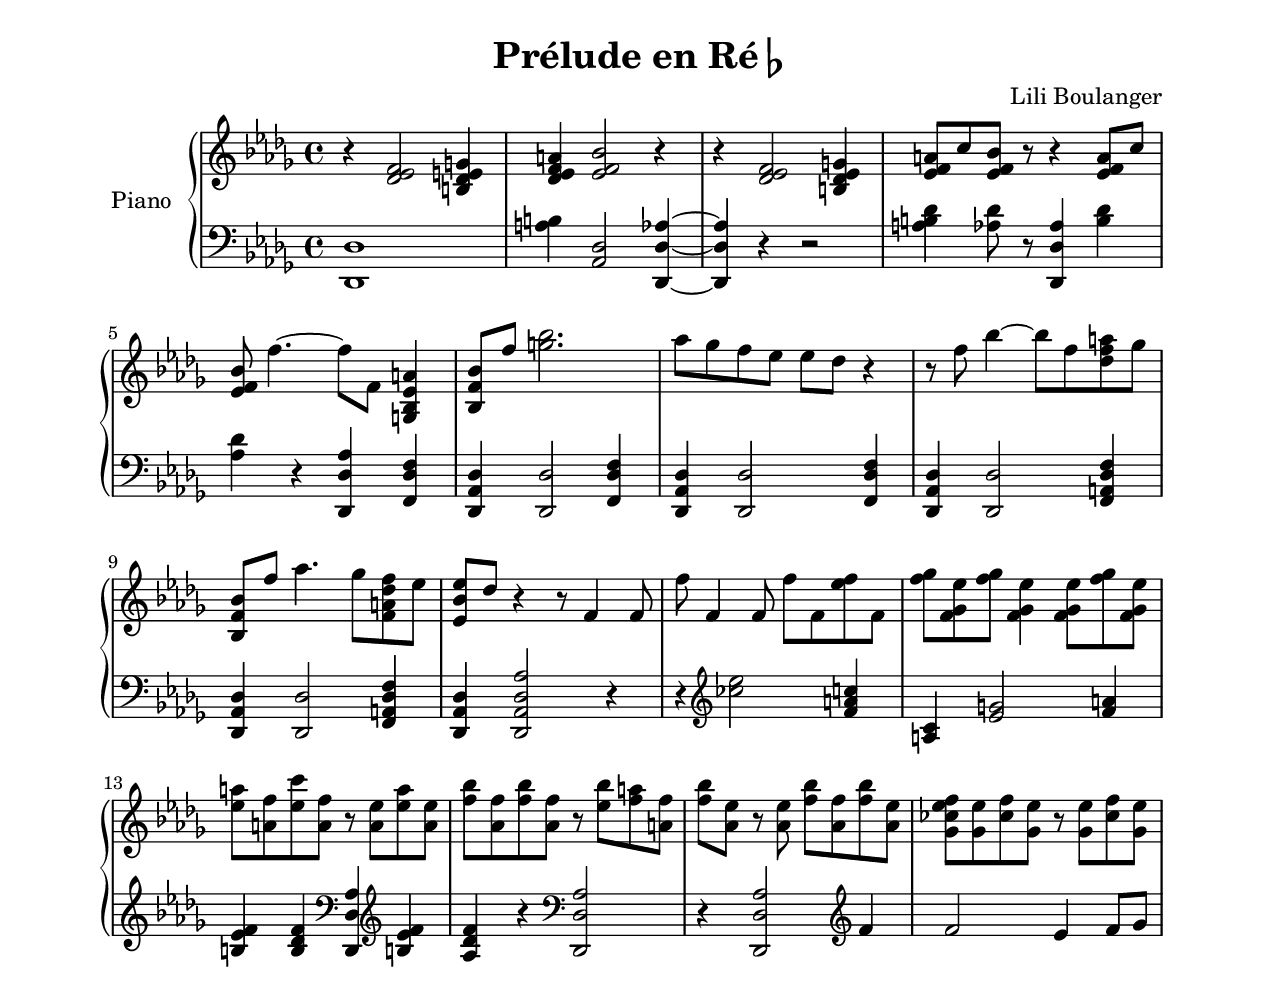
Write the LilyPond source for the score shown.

\version "2.23.82"

\include "settings.ily"
\include "style.ily"

\header {
  title = \markup { "Prélude en Ré" \flat }
  composer = "Lili Boulanger"
}

key_signature = \key df \major

upper = \relative c' {
  \clef treble
  \key_signature
  \time 4/4

  r4 <df ef f>2 <b df e g>4 |
  <df ef f a> <ef f bf>2 r4 |
  r <df ef f>2 <b df ef g>4 |
  <ef f a>8 c' <ef, f bf> r r4 <ef f a>8 c' |

  <ef, f bf>8 f'4.~ f8 f, <g, bf ef a>4 |
  <bf f' bf>8 f'' <g bf>2. |
  af8 gf f ef ef df r4 |
  r8 f bf4~ bf8 f <df f a> gf |

  <bf,, f' bf> f'' af4. gf8 <f, a df f> ef' |
  <ef, bf' ef> df' r4 r8 f,4 f8 |
  f' f,4 f8 f'8 f, <ef'  f> f, |
  <f' gf> <ef gf, f> <f gf> <ef gf, f>4 <ef gf, f>8 <f gf> <ef gf, f> |

  <a ef> <f a,> <c' ef,> <f, a,> r <ef a,> <a ef> <ef a,> |
  <bf' f> <f af,> <bf f> <f af,> r <bf ef,> <a f> <f a,> |
  <bf f> <ef, af,> r <ef af,> <bf' f> <f af,> <bf f> <ef, af,> |
  <f ef cf gf> <ef gf,> <f cf> <ef gf,> r <ef gf,> <f cf> <ef gf,> |
}

lower = \relative c {
  \clef bass
  \key_signature
  \time 4/4

  <df df,>1 |
  <a' b>4 <af, df>2 <df, df' af'>4~ |
  <df df' af'>4 r4 r2 |
  <a'' b df>4 <af df>8 r <df,, df' af'>4 <b'' df>4 |

  <af df> r <df,, df' af'> <f df' f> |
  \repeat unfold 2 {
    <df af' df> <df df'>2 <f df' f>4 |
  }

  \repeat unfold 2 {
    <df af' df> <df df'>2 <f a df f>4 |
  }
  <df af' df> <df af' df af'>2 r4 |
  r

  \clef "treble"
  <cf''' ef>2 <f, a c>4 |
  <c a> <ef g>2 <f a>4 |

  <f ef b> <f df b>

  \clef "bass"
  <df,, df' af'>

  \clef "treble"
  <f'' ef b>

  <f df af> r

  \clef "bass"
  <df,, df' af'>2 |

  r4 <df df' af'>2

  \clef "treble"
  f''4 |
  f2 ef4 f8 gf |
}

\layout {
  \context {
    \Score
    \consists #(set-bars-per-line '(4))
  }
}

\score {
  \new PianoStaff \with {
    instrumentName = "Piano"
  }
  <<
    \new Staff = "upper" \upper
    \new Staff = "lower" \lower
  >>
}
